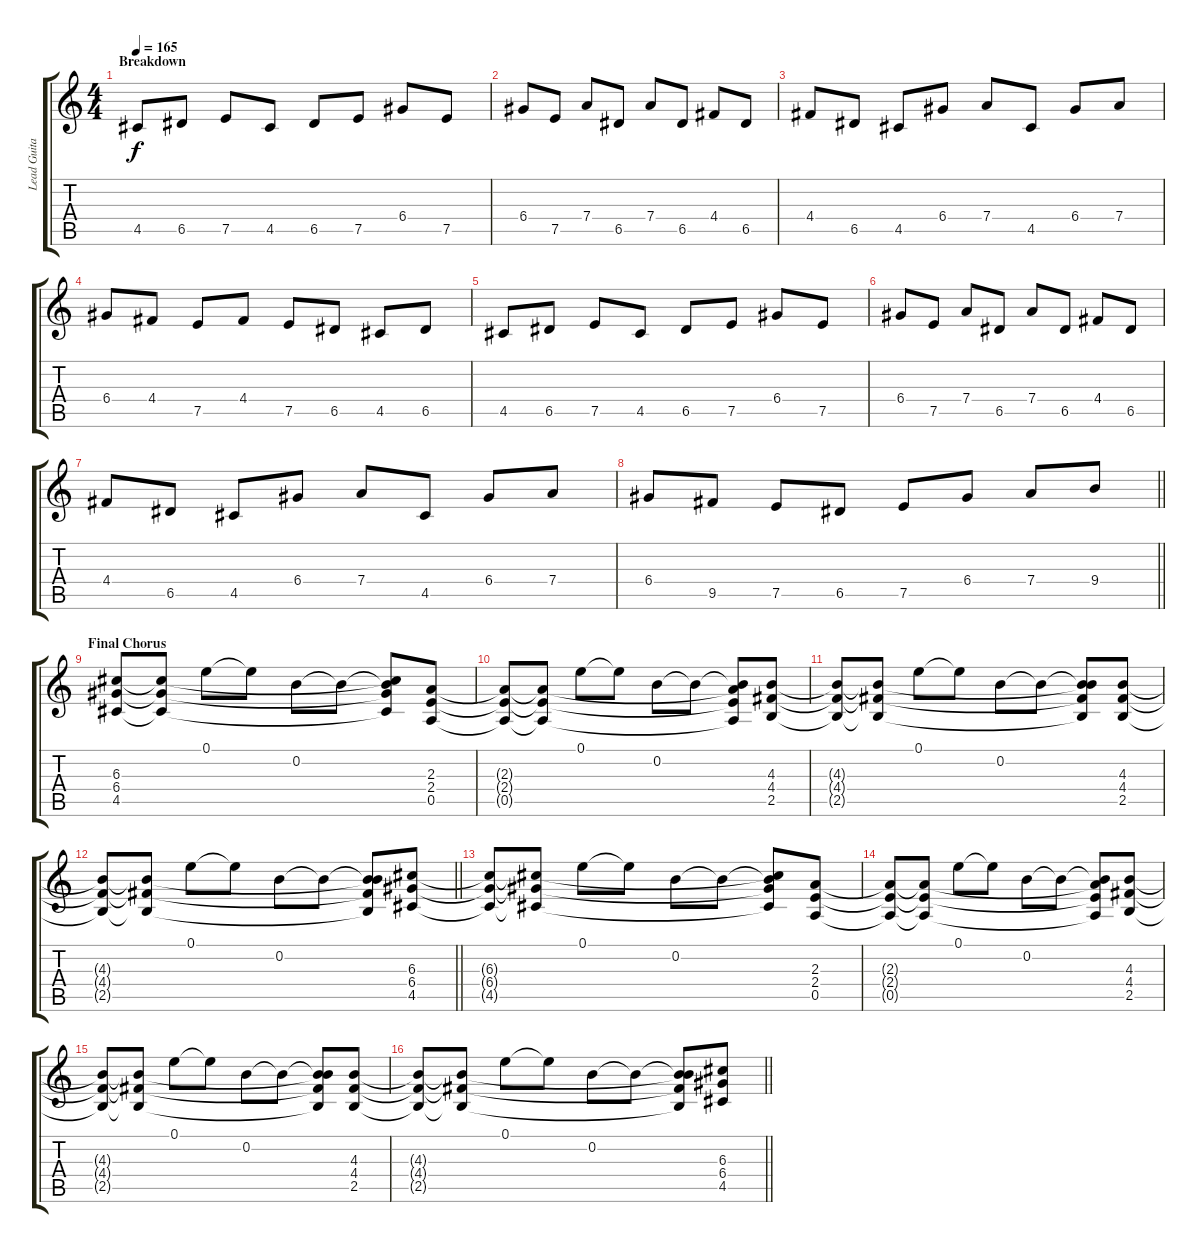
\track ("Lead Guitar" "Lead Guita") {instrument distortionguitar}
\staff {score tabs}
\tuning (E4 B3 G3 D3 A2 D2) {hide}
\ts (4 4)
\section ("" "Breakdown")
\tempo 165
\clef g2
\ks c
4.5.8{dy f instrument distortionguitar} 6.5.8 7.5.8 4.5.8 6.5.8 7.5.8 6.4.8 7.5.8 |
6.4.8 7.5.8 7.4.8 6.5.8 7.4.8 6.5.8 4.4.8 6.5.8 |
4.4.8 6.5.8 4.5.8 6.4.8 7.4.8 4.5.8 6.4.8 7.4.8 |
6.4.8 4.4.8 7.5.8 4.4.8 7.5.8 6.5.8 4.5.8 6.5.8 |
4.5.8 6.5.8 7.5.8 4.5.8 6.5.8 7.5.8 6.4.8 7.5.8 |
6.4.8 7.5.8 7.4.8 6.5.8 7.4.8 6.5.8 4.4.8 6.5.8 |
4.4.8 6.5.8 4.5.8 6.4.8 7.4.8 4.5.8 6.4.8 7.4.8 |
\barLineRight lightlight
6.4.8 9.5.8 7.5.8 6.5.8 7.5.8 6.4.8 7.4.8 9.4.8 |
\section ("" "Final Chorus")
(6.3 6.4 4.5).8 (6.3{t} 6.4{t} 4.5{t}).8 0.1.8 0.1{t}.8 0.2.8 0.2{t}.8 (0.2{t} 6.3{t} 6.4{t} 4.5{t}).8 (2.3 2.4 0.5).8 |
(2.3{t} 2.4{t} 0.5{t}).8 (2.3{t} 2.4{t} 0.5{t}).8 0.1.8 0.1{t}.8 0.2.8 0.2{t}.8 (0.2{t} 2.3{t} 2.4{t} 0.5{t}).8 (4.3 4.4 2.5).8 |
(4.3{t} 4.4{t} 2.5{t}).8 (4.3{t} 4.4{t} 2.5{t}).8 0.1.8 0.1{t}.8 0.2.8 0.2{t}.8 (0.2{t} 4.3{t} 4.4{t} 2.5{t}).8 (4.3 4.4 2.5).8 |
\barLineRight lightlight
(4.3{t} 4.4{t} 2.5{t}).8 (4.3{t} 4.4{t} 2.5{t}).8 0.1.8 0.1{t}.8 0.2.8 0.2{t}.8 (0.2{t} 4.3{t} 4.4{t} 2.5{t}).8 (6.3 6.4 4.5).8 |
(6.3{t} 6.4{t} 4.5{t}).8 (6.3{t} 6.4{t} 4.5{t}).8 0.1.8 0.1{t}.8 0.2.8 0.2{t}.8 (0.2{t} 6.3{t} 6.4{t} 4.5{t}).8 (2.3 2.4 0.5).8 |
(2.3{t} 2.4{t} 0.5{t}).8 (2.3{t} 2.4{t} 0.5{t}).8 0.1.8 0.1{t}.8 0.2.8 0.2{t}.8 (0.2{t} 2.3{t} 2.4{t} 0.5{t}).8 (4.3 4.4 2.5).8 |
(4.3{t} 4.4{t} 2.5{t}).8 (4.3{t} 4.4{t} 2.5{t}).8 0.1.8 0.1{t}.8 0.2.8 0.2{t}.8 (0.2{t} 4.3{t} 4.4{t} 2.5{t}).8 (4.3 4.4 2.5).8 |
\barLineRight lightlight
(4.3{t} 4.4{t} 2.5{t}).8 (4.3{t} 4.4{t} 2.5{t}).8 0.1.8 0.1{t}.8 0.2.8 0.2{t}.8 (0.2{t} 4.3{t} 4.4{t} 2.5{t}).8 (6.3 6.4 4.5).8
